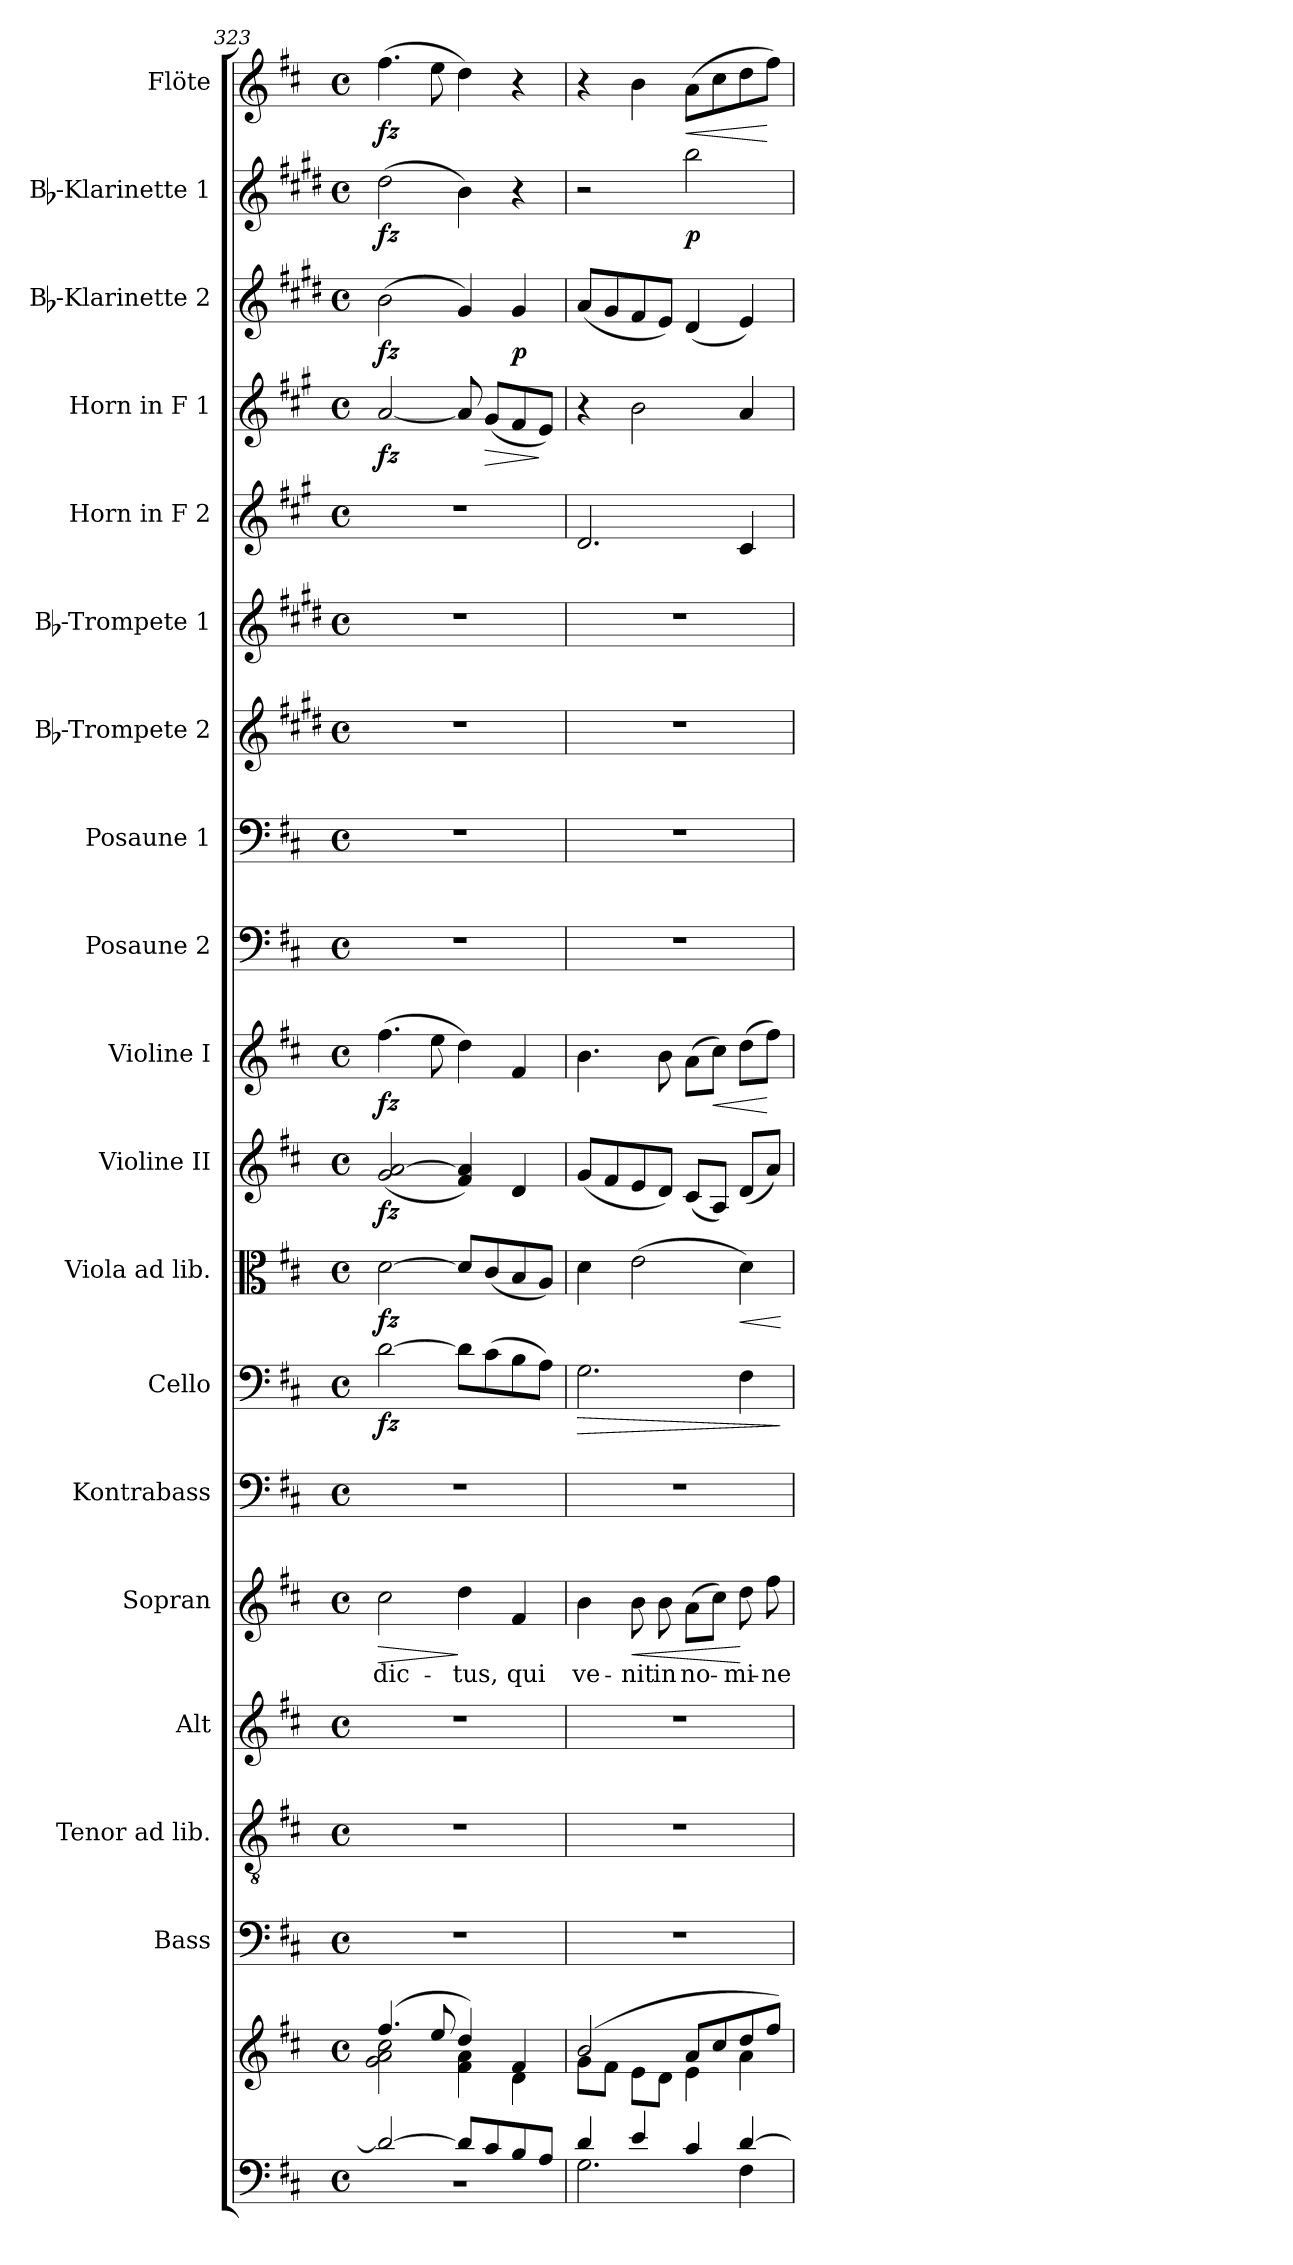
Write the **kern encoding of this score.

**kern	**kern	**kern	**kern	**kern	**kern	**text	**dynam	**kern	**kern	**dynam	**kern	**dynam	**kern	**dynam	**kern	**dynam	**kern	**kern	**kern	**kern	**kern	**kern	**dynam	**kern	**dynam	**kern	**dynam	**kern	**dynam
*part19	*part19	*part18	*part17	*part16	*part15	*part15	*part15	*part14	*part13	*part13	*part12	*part12	*part11	*part11	*part10	*part10	*part9	*part8	*part7	*part6	*part5	*part4	*part4	*part3	*part3	*part2	*part2	*part1	*part1
*staff20	*staff19	*staff18	*staff17	*staff16	*staff15	*staff15	*staff15	*staff14	*staff13	*staff13	*staff12	*staff12	*staff11	*staff11	*staff10	*staff10	*staff9	*staff8	*staff7	*staff6	*staff5	*staff4	*staff4	*staff3	*staff3	*staff2	*staff2	*staff1	*staff1
*	*	*I"Bass	*I"Tenor ad lib.	*I"Alt	*I"Sopran	*	*	*I"Kontrabass	*I"Cello	*	*I"Viola ad lib.	*	*I"Violine II	*	*I"Violine I	*	*I"Posaune 2	*I"Posaune 1	*I"Bb-Trompete 2	*I"Bb-Trompete 1	*I"Horn in F 2	*I"Horn in F 1	*	*I"Bb-Klarinette 2	*	*I"Bb-Klarinette 1	*	*I"Flöte	*
*	*	*I'B.	*I'T.	*I'A.	*I'S.	*	*	*I'Kb.	*	*	*I'Vla.	*	*I'Vl. II	*	*I'Vl. I	*	*I'Pos. 2	*I'Pos. 1	*I'Bb Trp. 2	*I'Bb Trp. 1	*	*	*	*I'Bb Kl. 2	*	*I'Bb Kl. 1	*	*I'Fl.	*
*clefF4	*clefG2	*clefF4	*clefGv2	*clefG2	*clefG2	*	*	*clefF4	*clefF4	*	*clefC3	*	*clefG2	*	*clefG2	*	*clefF4	*clefF4	*clefG2	*clefG2	*clefG2	*clefG2	*	*clefG2	*	*clefG2	*	*clefG2	*
*	*	*	*	*	*	*	*	*ITrd7c12	*	*	*	*	*	*	*	*	*	*	*ITrd1c2	*ITrd1c2	*ITrd4c7	*ITrd4c7	*	*ITrd1c2	*	*ITrd1c2	*	*	*
*k[f#c#]	*k[f#c#]	*k[f#c#]	*k[f#c#]	*k[f#c#]	*k[f#c#]	*	*	*k[f#c#]	*k[f#c#]	*	*k[f#c#]	*	*k[f#c#]	*	*k[f#c#]	*	*k[f#c#]	*k[f#c#]	*k[f#c#]	*k[f#c#]	*k[f#c#]	*k[f#c#]	*	*k[f#c#]	*	*k[f#c#]	*	*k[f#c#]	*
*D:	*D:	*D:	*D:	*D:	*D:	*	*	*D:	*D:	*	*D:	*	*D:	*	*D:	*	*D:	*D:	*D:	*D:	*D:	*D:	*	*D:	*	*D:	*	*D:	*
*M4/4	*M4/4	*M4/4	*M4/4	*M4/4	*M4/4	*	*	*M4/4	*M4/4	*	*M4/4	*	*M4/4	*	*M4/4	*	*M4/4	*M4/4	*M4/4	*M4/4	*M4/4	*M4/4	*	*M4/4	*	*M4/4	*	*M4/4	*
*met(c)	*met(c)	*met(c)	*met(c)	*met(c)	*met(c)	*	*	*met(c)	*met(c)	*	*met(c)	*	*met(c)	*	*met(c)	*	*met(c)	*met(c)	*met(c)	*met(c)	*met(c)	*met(c)	*	*met(c)	*	*met(c)	*	*met(c)	*
=323	=323	=323	=323	=323	=323	=323	=323	=323	=323	=323	=323	=323	=323	=323	=323	=323	=323	=323	=323	=323	=323	=323	=323	=323	=323	=323	=323	=323	=323
*^	*^	*	*	*	*	*	*	*	*	*	*	*	*	*	*	*	*	*	*	*	*	*	*	*	*	*	*	*	*
!	!	!	!	!	!	!	!	!LO:LY:b	!LO:HP:b	!	!	!LO:DY:b	!	!LO:DY:b	!	!LO:DY:b	!	!LO:DY:b	!	!	!	!	!	!	!LO:DY:b	!	!LO:DY:b	!	!LO:DY:b	!	!LO:DY:b
2d/_	1r	(4.ff#/	2g\ 2a\ 2cc#\	1r	1r	1r	2cc#\	-dic-	>	1r	[2d\	fz	[2d\	fz	(<2g/ [>2a/	fz	(>4.ff#\	fz	1r	1r	1r	1r	1r	[2d/	fz	(>2a\	fz	(>2cc#\	fz	(>4.ff#\	fz
.	.	8ee/	.	.	.	.	.	.	.	.	.	.	.	.	.	.	8ee\	.	.	.	.	.	.	.	.	.	.	.	.	8ee\	.
!	!	!	!	!	!	!	!	!LO:LY:b	!	!	!	!	!	!	!	!	!	!	!	!	!	!	!	!	!	!	!	!	!	!	!
8d/L]	.	4dd/)	4f#\ 4a\	.	.	.	4dd\	-tus,	]	.	8d\L]	.	8d/L]	.	4f#/ 4a/])	.	4dd\)	.	.	.	.	.	.	8d/]	.	4f#/)	.	4a\)	.	4dd\)	.
!	!	!	!	!	!	!	!	!	!	!	!	!	!	!	!	!	!	!	!	!	!	!	!	!	!LO:HP:b	!	!	!	!	!	!
8c#/	.	.	.	.	.	.	.	.	.	.	(>8c#\	.	(<8c#/	.	.	.	.	.	.	.	.	.	.	(<8c#/L	>	.	.	.	.	.	.
!	!	!	!	!	!	!	!	!LO:LY:b	!	!	!	!	!	!	!	!	!	!	!	!	!	!	!	!	!	!	!LO:DY:b	!	!	!	!
8B/	.	4f#/	4d\	.	.	.	4f#/	qui	.	.	8B\	.	8B/	.	4d/	.	4f#/	.	.	.	.	.	.	8B/	.	4f#/	p	4r	.	4r	.
8A/J	.	.	.	.	.	.	.	.	.	.	8A\J)	.	8A/J)	.	.	.	.	.	.	.	.	.	.	8A/J)	]	.	.	.	.	.	.
!!LO:PB:g=z
=324	=324	=324	=324	=324	=324	=324	=324	=324	=324	=324	=324	=324	=324	=324	=324	=324	=324	=324	=324	=324	=324	=324	=324	=324	=324	=324	=324	=324	=324	=324	=324
!	!	!	!	!	!	!	!	!LO:LY:b	!	!	!	!LO:HP:b	!	!	!	!	!	!	!	!	!	!	!	!	!	!	!	!	!	!	!
4d/	2.G\	(2b/	8g\L	1r	1r	1r	4b\	ve-	.	1r	2.G\	>	4d\	.	(<8g/L	.	4.b\	.	1r	1r	1r	1r	2.G/	4r	.	(<8g/L	.	2r	.	4r	.
.	.	.	8f#\J	.	.	.	.	.	.	.	.	.	.	.	8f#/	.	.	.	.	.	.	.	.	.	.	8f#/	.	.	.	.	.
!	!	!	!	!	!	!	!	!LO:LY:b	!LO:HP:b	!	!	!	!	!	!	!	!	!	!	!	!	!	!	!	!	!	!	!	!	!	!
4e/	.	.	8e\L	.	.	.	8b\	-nit	<	.	.	.	(>2e\	.	8e/	.	.	.	.	.	.	.	.	2e\	.	8e/	.	.	.	4b\	.
!	!	!	!	!	!	!	!	!LO:LY:b	!	!	!	!	!	!	!	!	!	!	!	!	!	!	!	!	!	!	!	!	!	!	!
.	.	.	8d\J	.	.	.	8b\	in	.	.	.	.	.	.	8d/J)	.	8b\	.	.	.	.	.	.	.	.	8d/J)	.	.	.	.	.
!	!	!	!	!	!	!	!	!LO:LY:b	!	!	!	!	!	!	!	!	!	!	!	!	!	!	!	!	!	!	!	!	!LO:DY:b	!	!LO:HP:b
4c#/	.	8a/L	4e\	.	.	.	(>8a\L	no-	.	.	.	.	.	.	(<8c#/L	.	(>8a\L	.	.	.	.	.	.	.	.	(<4c#/	.	2aa\	p	(>8a\L	<
!	!	!	!	!	!	!	!	!	!	!	!	!	!	!	!	!	!	!LO:HP:b	!	!	!	!	!	!	!	!	!	!	!	!	!
.	.	8cc#/	.	.	.	.	8cc#\J)	.	.	.	.	.	.	.	8A/J)	.	8cc#\J)	<	.	.	.	.	.	.	.	.	.	.	.	8cc#\	.
!	!	!	!	!	!	!	!	!LO:LY:b	!	!	!	!	!	!LO:HP:b	!	!	!	!	!	!	!	!	!	!	!	!	!	!	!	!	!
[>4d/	4F#\	8dd/	4a\	.	.	.	8dd\	-mi-	[	.	4F#\	.	4d\)	<	(<8d/L	.	(>8dd\L	.	.	.	.	.	4F#/	4d/	.	4d/)	.	.	.	8dd\	.
!	!	!	!	!	!	!	!	!LO:LY:b	!	!	!	!	!	!	!	!	!	!	!	!	!	!	!	!	!	!	!	!	!	!	!
.	.	8ff#/J)	.	.	.	.	8ff#\	-ne	.	.	.	.	.	.	8a/J)	.	8ff#\J)	[	.	.	.	.	.	.	.	.	.	.	.	8ff#\J)	[
*v	*v	*	*	*	*	*	*	*	*	*	*	*	*	*	*	*	*	*	*	*	*	*	*	*	*	*	*	*	*	*	*
*	*v	*v	*	*	*	*	*	*	*	*	*	*	*	*	*	*	*	*	*	*	*	*	*	*	*	*	*	*	*	*
.	.	.	.	.	.	.	.	.	.	]	.	[	.	.	.	.	.	.	.	.	.	.	.	.	.	.	.	.	.
=	=	=	=	=	=	=	=	=	=	=	=	=	=	=	=	=	=	=	=	=	=	=	=	=	=	=	=	=	=
*-	*-	*-	*-	*-	*-	*-	*-	*-	*-	*-	*-	*-	*-	*-	*-	*-	*-	*-	*-	*-	*-	*-	*-	*-	*-	*-	*-	*-	*-
